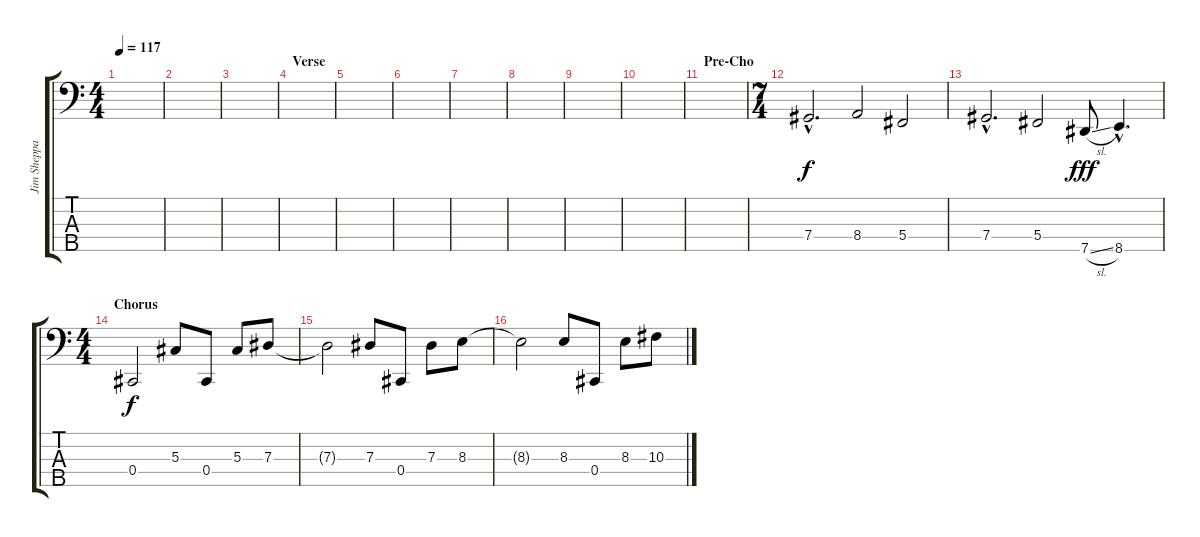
\track ("Jim Sheppard" "Jim Sheppa") {instrument electricbasspick}
\staff {score tabs}
\tuning (Gb2 Db2 Ab1 Db1 Ab0) {hide}
\ts (4 4)
\tempo 117
\clef f4
\ks c
|
|
|
\section ("" "Verse")
|
|
|
|
|
|
|
\section ("" "Pre-Cho")
|
\ts (7 4)
7.4{hac}.2{d volume 16 instrument electricbasspick} 8.4.2 5.4.2 |
7.4{hac}.2{d} 5.4.2 7.5{sl}.8{dy fff} 8.5{hac}.4{d} |
\ts (4 4)
\section ("" "Chorus")
0.4.2{dy f} 5.3.8 0.4.8 5.3.8 7.3.8 |
7.3{t}.2 7.3.8 0.4.8 7.3.8 8.3.8 |
8.3{t}.2 8.3.8 0.4.8 8.3.8 10.3.8
